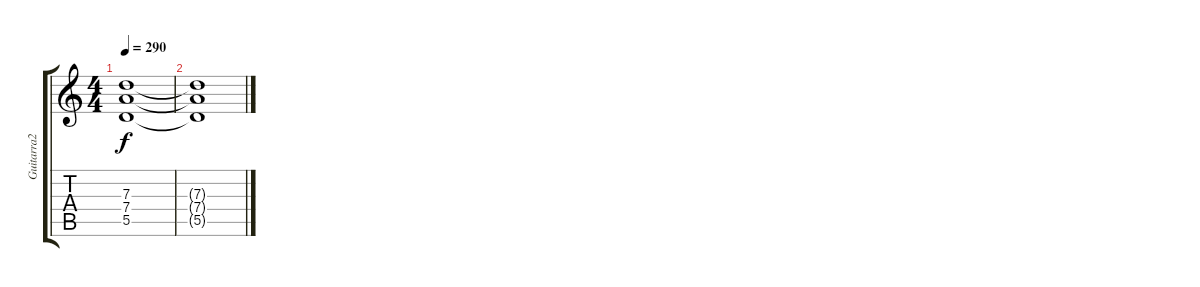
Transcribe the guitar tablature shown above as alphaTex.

\track ("Guitarra2" "Guitarra2") {instrument overdrivenguitar}
\staff {score tabs}
\tuning (E4 B3 G3 D3 A2 E2) {hide}
\ts (4 4)
\tempo 290
\clef g2
\ks c
(7.3 7.4 5.5).1{dy f} |
(7.3{t} 7.4{t} 5.5{t}).1
